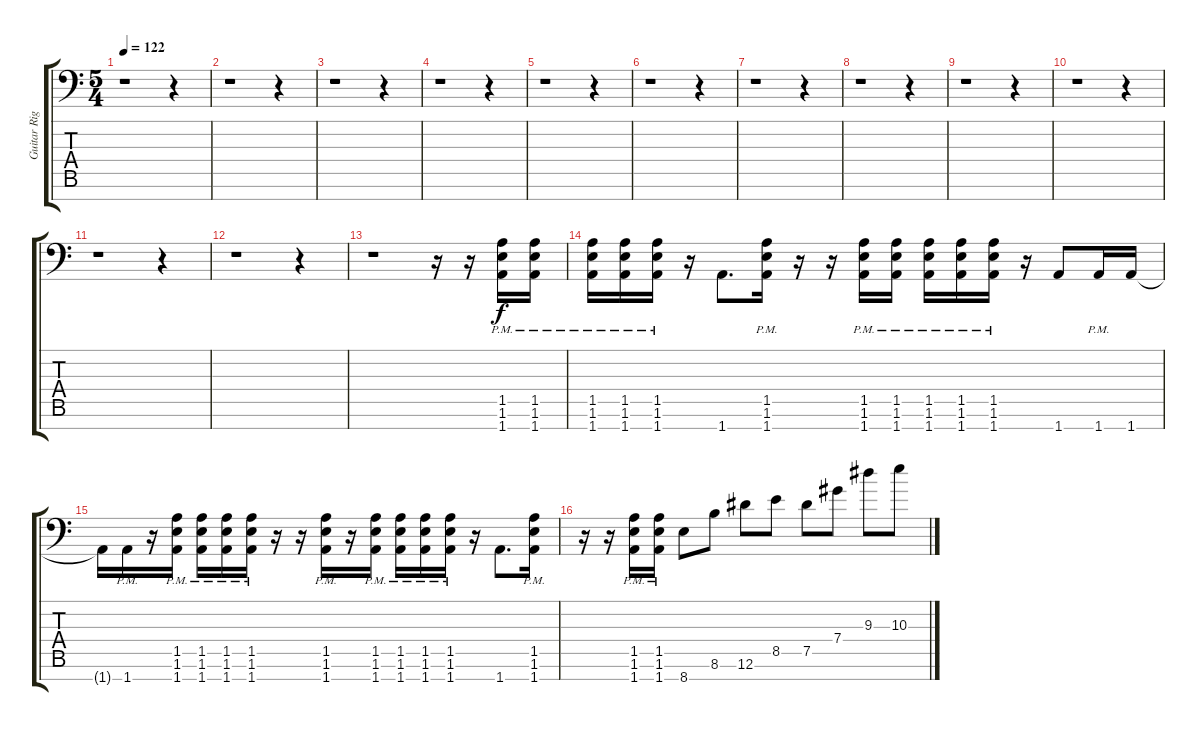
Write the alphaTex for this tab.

\track ("Guitar Right" "Guitar Rig") {instrument distortionguitar}
\staff {score tabs}
\tuning (Eb4 Bb3 Gb3 Db3 Ab2 Eb2 Ab1) {hide}
\ts (5 4)
\tempo 122
\clef f4
\ks c
r.1{dy f} r.4 |
r.1 r.4 |
r.1 r.4 |
r.1 r.4 |
r.1 r.4 |
r.1 r.4 |
r.1 r.4 |
r.1 r.4 |
r.1 r.4 |
r.1 r.4 |
r.1 r.4 |
r.1 r.4 |
r.1 r.16 r.16 (1.5{pm} 1.6{pm} 1.7{pm}).16 (1.5{pm} 1.6{pm} 1.7{pm}).16 |
(1.5{pm} 1.6{pm} 1.7{pm}).16 (1.5{pm} 1.6{pm} 1.7{pm}).16 (1.5{pm} 1.6{pm} 1.7{pm}).16 r.16 1.7.8{d} (1.5{pm} 1.6{pm} 1.7{pm}).16 r.16 r.16 (1.5{pm} 1.6{pm} 1.7{pm}).16 (1.5{pm} 1.6{pm} 1.7{pm}).16 (1.5{pm} 1.6{pm} 1.7{pm}).16 (1.5{pm} 1.6{pm} 1.7{pm}).16 (1.5{pm} 1.6{pm} 1.7{pm}).16 r.16 1.7.8 1.7{pm}.16 1.7.16 |
1.7{t}.16 1.7{pm}.16 r.16 (1.5{pm} 1.6{pm} 1.7{pm}).16 (1.5{pm} 1.6{pm} 1.7{pm}).16 (1.5{pm} 1.6{pm} 1.7{pm}).16 (1.5{pm} 1.6{pm} 1.7{pm}).16 r.16 r.16 (1.5{pm} 1.6{pm} 1.7{pm}).16 r.16 (1.5{pm} 1.6{pm} 1.7{pm}).16 (1.5{pm} 1.6{pm} 1.7{pm}).16 (1.5{pm} 1.6{pm} 1.7{pm}).16 (1.5{pm} 1.6{pm} 1.7{pm}).16 r.16 1.7.8{d} (1.5{pm} 1.6{pm} 1.7{pm}).16 |
r.16 r.16 (1.5{pm} 1.6{pm} 1.7{pm}).16 (1.5{pm} 1.6{pm} 1.7{pm}).16 8.7.8 8.6.8 12.6.8 8.5.8 7.5.8 7.4.8 9.3.8 10.3.8
